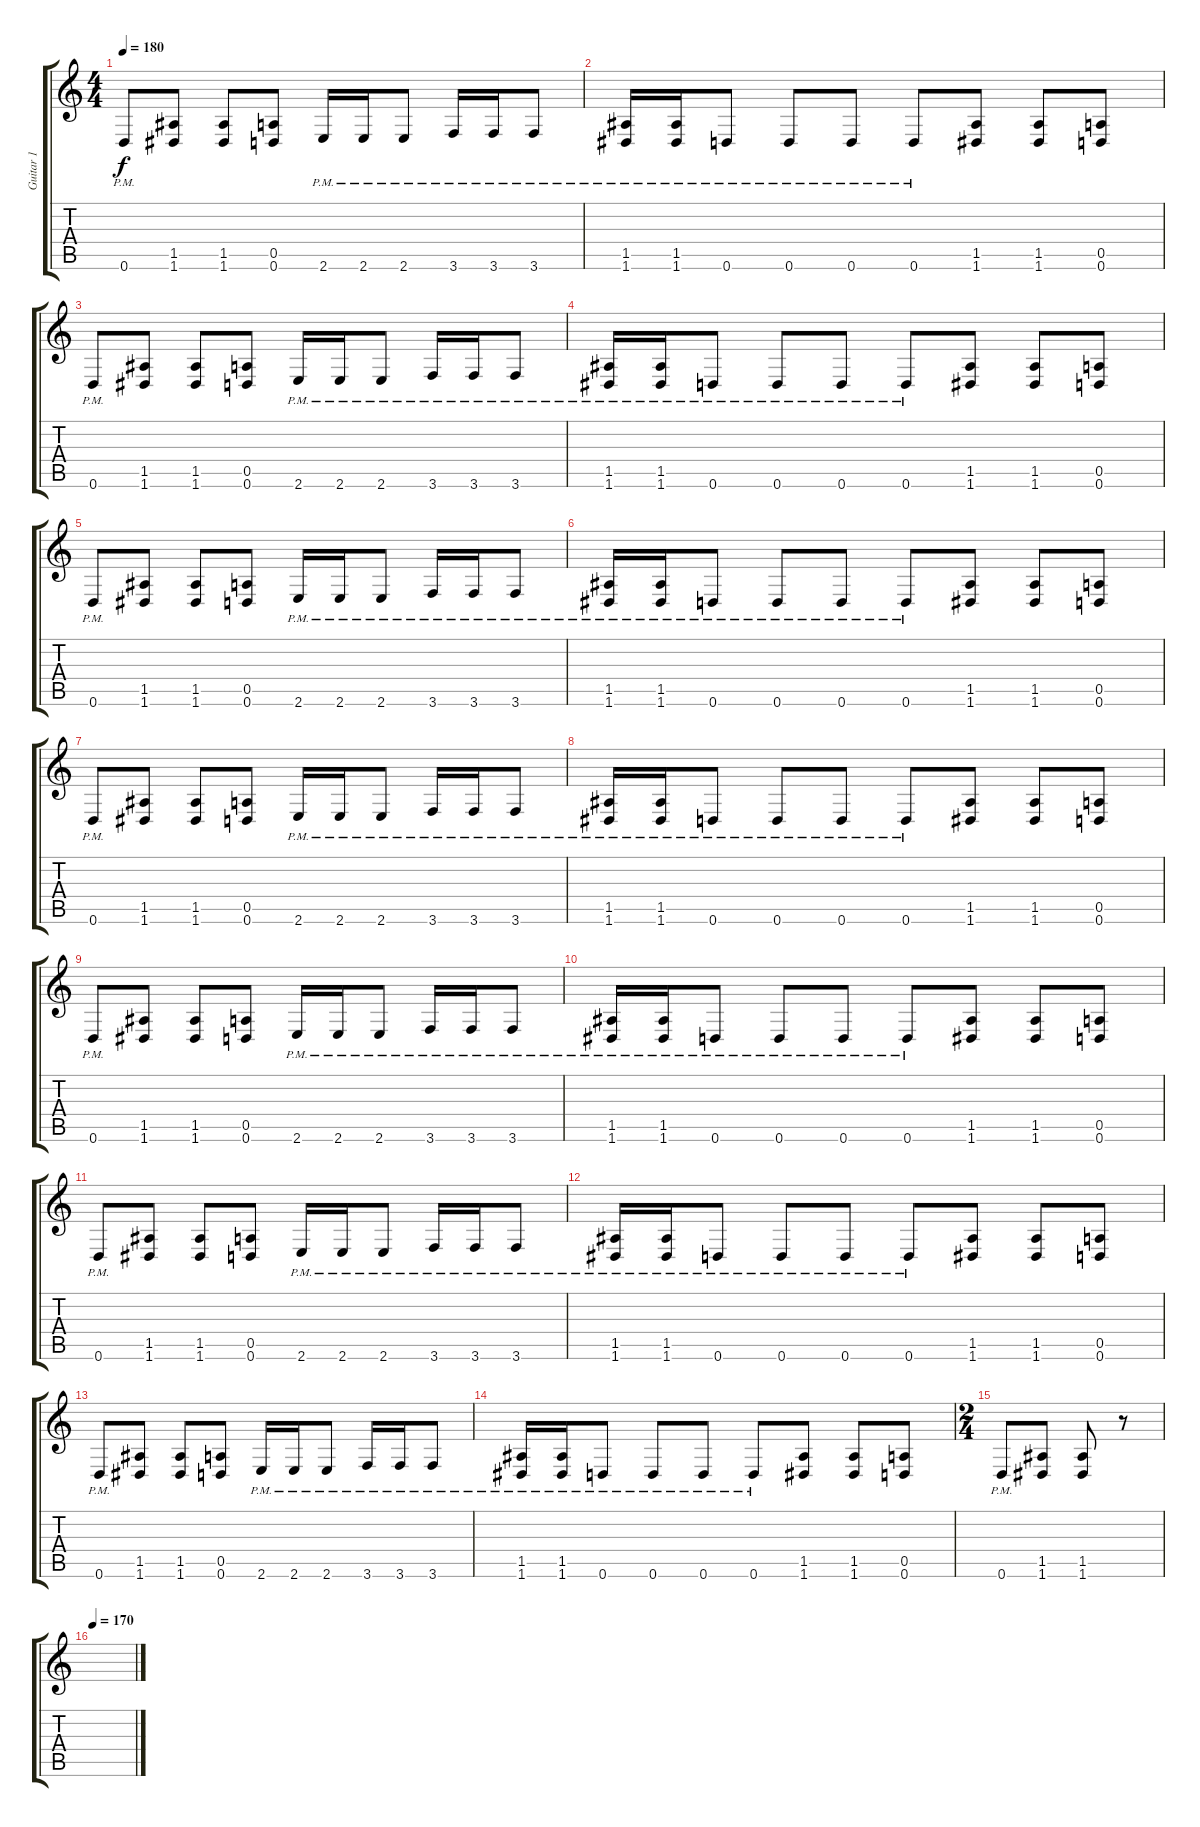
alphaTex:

\track ("Guitar 1" "Guitar 1") {instrument acousticguitarsteel}
\staff {score tabs}
\tuning (E4 B3 G3 D3 A2 D2) {hide}
\ts (4 4)
\tempo 180
\clef g2
\ks c
0.6{pm}.8{dy f} (1.5 1.6).8 (1.5 1.6).8 (0.5 0.6).8 2.6{pm}.16 2.6{pm}.16 2.6{pm}.8 3.6{pm}.16 3.6{pm}.16 3.6{pm}.8 |
(1.5{pm} 1.6{pm}).16 (1.5{pm} 1.6{pm}).16 0.6{pm}.8 0.6{pm}.8 0.6{pm}.8 0.6{pm}.8 (1.5 1.6).8 (1.5 1.6).8 (0.5 0.6).8 |
0.6{pm}.8 (1.5 1.6).8 (1.5 1.6).8 (0.5 0.6).8 2.6{pm}.16 2.6{pm}.16 2.6{pm}.8 3.6{pm}.16 3.6{pm}.16 3.6{pm}.8 |
(1.5{pm} 1.6{pm}).16 (1.5{pm} 1.6{pm}).16 0.6{pm}.8 0.6{pm}.8 0.6{pm}.8 0.6{pm}.8 (1.5 1.6).8 (1.5 1.6).8 (0.5 0.6).8 |
0.6{pm}.8 (1.5 1.6).8 (1.5 1.6).8 (0.5 0.6).8 2.6{pm}.16 2.6{pm}.16 2.6{pm}.8 3.6{pm}.16 3.6{pm}.16 3.6{pm}.8 |
(1.5{pm} 1.6{pm}).16 (1.5{pm} 1.6{pm}).16 0.6{pm}.8 0.6{pm}.8 0.6{pm}.8 0.6{pm}.8 (1.5 1.6).8 (1.5 1.6).8 (0.5 0.6).8 |
0.6{pm}.8 (1.5 1.6).8 (1.5 1.6).8 (0.5 0.6).8 2.6{pm}.16 2.6{pm}.16 2.6{pm}.8 3.6{pm}.16 3.6{pm}.16 3.6{pm}.8 |
(1.5{pm} 1.6{pm}).16 (1.5{pm} 1.6{pm}).16 0.6{pm}.8 0.6{pm}.8 0.6{pm}.8 0.6{pm}.8 (1.5 1.6).8 (1.5 1.6).8 (0.5 0.6).8 |
0.6{pm}.8 (1.5 1.6).8 (1.5 1.6).8 (0.5 0.6).8 2.6{pm}.16 2.6{pm}.16 2.6{pm}.8 3.6{pm}.16 3.6{pm}.16 3.6{pm}.8 |
(1.5{pm} 1.6{pm}).16 (1.5{pm} 1.6{pm}).16 0.6{pm}.8 0.6{pm}.8 0.6{pm}.8 0.6{pm}.8 (1.5 1.6).8 (1.5 1.6).8 (0.5 0.6).8 |
0.6{pm}.8 (1.5 1.6).8 (1.5 1.6).8 (0.5 0.6).8 2.6{pm}.16 2.6{pm}.16 2.6{pm}.8 3.6{pm}.16 3.6{pm}.16 3.6{pm}.8 |
(1.5{pm} 1.6{pm}).16 (1.5{pm} 1.6{pm}).16 0.6{pm}.8 0.6{pm}.8 0.6{pm}.8 0.6{pm}.8 (1.5 1.6).8 (1.5 1.6).8 (0.5 0.6).8 |
0.6{pm}.8 (1.5 1.6).8 (1.5 1.6).8 (0.5 0.6).8 2.6{pm}.16 2.6{pm}.16 2.6{pm}.8 3.6{pm}.16 3.6{pm}.16 3.6{pm}.8 |
(1.5{pm} 1.6{pm}).16 (1.5{pm} 1.6{pm}).16 0.6{pm}.8 0.6{pm}.8 0.6{pm}.8 0.6{pm}.8 (1.5 1.6).8 (1.5 1.6).8 (0.5 0.6).8 |
\ts (2 4)
0.6{pm}.8 (1.5 1.6).8 (1.5 1.6).8 r.8 |
\tempo 170
